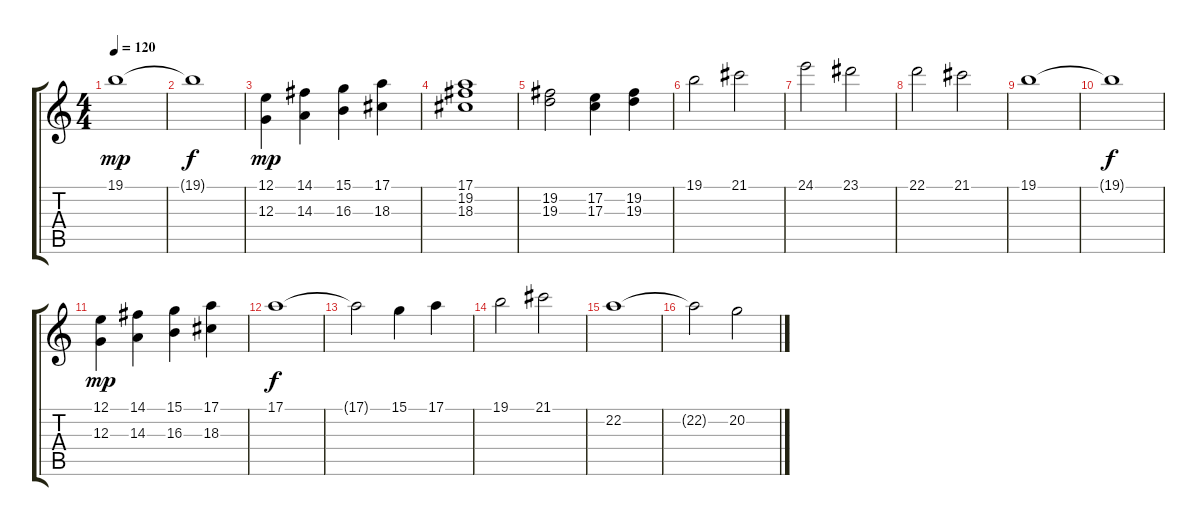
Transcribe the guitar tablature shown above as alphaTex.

\track "" {instrument stringensemble2}
\staff {score tabs}
\tuning (E4 B3 G3 D3 A2 E2) {hide}
\ts (4 4)
\tempo 120
\clef g2
\ks c
19.1.1{dy mp} |
19.1{t}.1{dy f} |
(12.1 12.3).4{dy mp} (14.1 14.3).4 (15.1 16.3).4 (17.1 18.3).4 |
(17.1 19.2 18.3).1 |
(19.2 19.3).2 (17.2 17.3).4 (19.2 19.3).4 |
19.1.2 21.1.2 |
24.1.2 23.1.2 |
22.1.2 21.1.2 |
19.1.1 |
19.1{t}.1{dy f} |
(12.1 12.3).4{dy mp} (14.1 14.3).4 (15.1 16.3).4 (17.1 18.3).4 |
17.1.1{dy f} |
17.1{t}.2 15.1.4 17.1.4 |
19.1.2 21.1.2 |
22.2.1 |
22.2{t}.2 20.2.2
